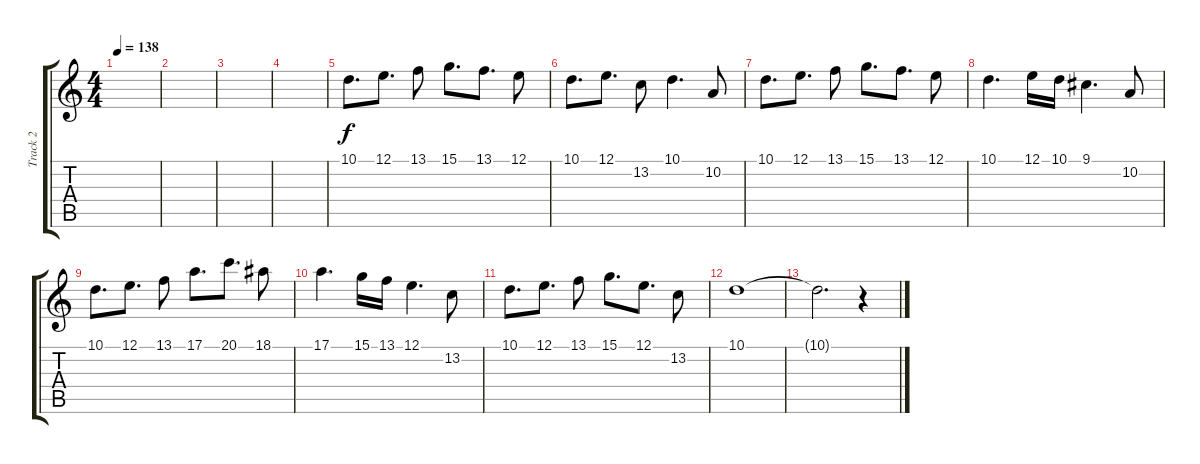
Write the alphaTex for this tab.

\track ("Track 2" "Track 2") {instrument brasssection}
\staff {score tabs}
\tuning (E4 B3 G3 D3 A2 E2) {hide}
\ts (4 4)
\tempo 138
\clef g2
\ks c
|
|
|
|
10.1.8{d} 12.1.8{d} 13.1.8 15.1.8{d} 13.1.8{d} 12.1.8 |
10.1.8{d} 12.1.8{d} 13.2.8 10.1.4{d} 10.2.8 |
10.1.8{d} 12.1.8{d} 13.1.8 15.1.8{d} 13.1.8{d} 12.1.8 |
10.1.4{d} 12.1.16 10.1.16 9.1.4{d} 10.2.8 |
10.1.8{d} 12.1.8{d} 13.1.8 17.1.8{d} 20.1.8{d} 18.1.8 |
17.1.4{d} 15.1.16 13.1.16 12.1.4{d} 13.2.8 |
10.1.8{d} 12.1.8{d} 13.1.8 15.1.8{d} 12.1.8{d} 13.2.8 |
10.1.1 |
10.1{t}.2{d} r.4
